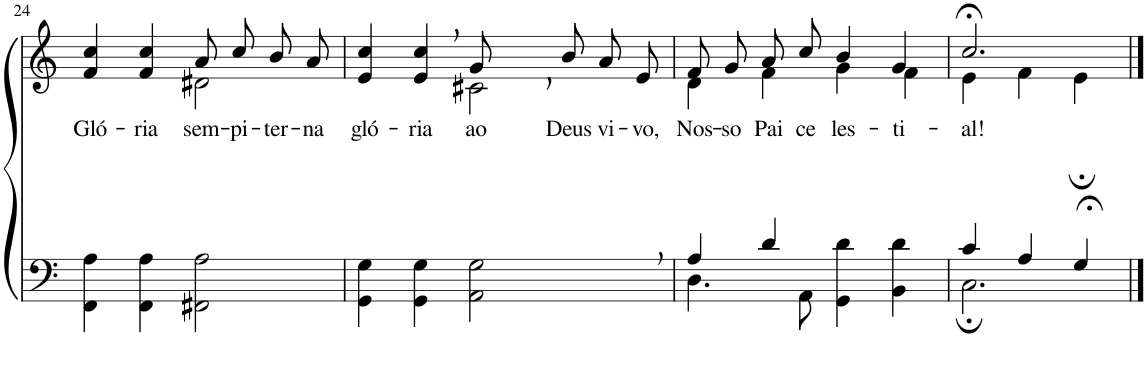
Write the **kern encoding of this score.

**kern	**kern	**text
*part2	*part1	*part1
*staff2	*staff1	*staff1
*I"Parte III e IV	*I"Parte I e II	*
!!LO:PB:g=z
*clefF4	*clefG2	*
*Trd-1c-2	*Trd-1c-2	*
*k[]	*k[]	*
*M4/4	*M4/4	*
=24	=24	=24
!	!	!LO:LY:b
*	*^	*
4FF\ 4A\	4f/ 4cc/	2ryy	Gló-
!	!	!	!LO:LY:b
4FF\ 4A\	4f/ 4cc/	.	ria
!	!	!	!LO:LY:b
2FF#X\ 2A\	8a/L	2d#X\	sem-
!	!	!	!LO:LY:b
.	8cc/J	.	-pi-
!	!	!	!LO:LY:b
.	8b/L	.	-ter-
!	!	!	!LO:LY:b
.	8a/J	.	-na
=25	=25	=25	=25
!	!	!	!LO:LY:b
4GG\ 4G\	4e/ 4cc/	2ryy	gló-
!	!	!	!LO:LY:b
4GG\ 4G\	4e/, 4cc/,	.	-ria-
!	!	!	!LO:LY:b
2AA\, 2G\,	8g,/L	2c#X\	-ao
!	!	!	!LO:LY:b
.	8b/J	.	Deus
!	!	!	!LO:LY:b
.	8a/L	.	vi-
!	!	!	!LO:LY:b
.	8e/J	.	-vo,
=26	=26	=26	=26
*^	*	*	*
!	!	!	!	!LO:LY:b
4A/	4.D\	8f/L	4d\	Nos-
!	!	!	!	!LO:LY:b
.	.	8g/J	.	-so
!	!	!	!	!LO:LY:b
4d/	.	8a/L	4f\	Pai
!	!	!	!	!LO:LY:b
.	8AA\	8cc/J	.	ce-
!	!	!	!	!LO:LY:b
2ryy	4GG\ 4d\	4b/	4g\	-les-
!	!	!	!	!LO:LY:b
.	4BB\ 4d\	4g/	4f\	-ti-
=27	=27	=27	=27	=27
!	!	!	!	!LO:LY:b
4c/	2.C;\	2.cc;</	4e\	-al!
4A/	.	.	4f\	.
4G;</	.	.	4e;\	.
*v	*v	*	*	*
*	*v	*v	*
==	==	==
*-	*-	*-
